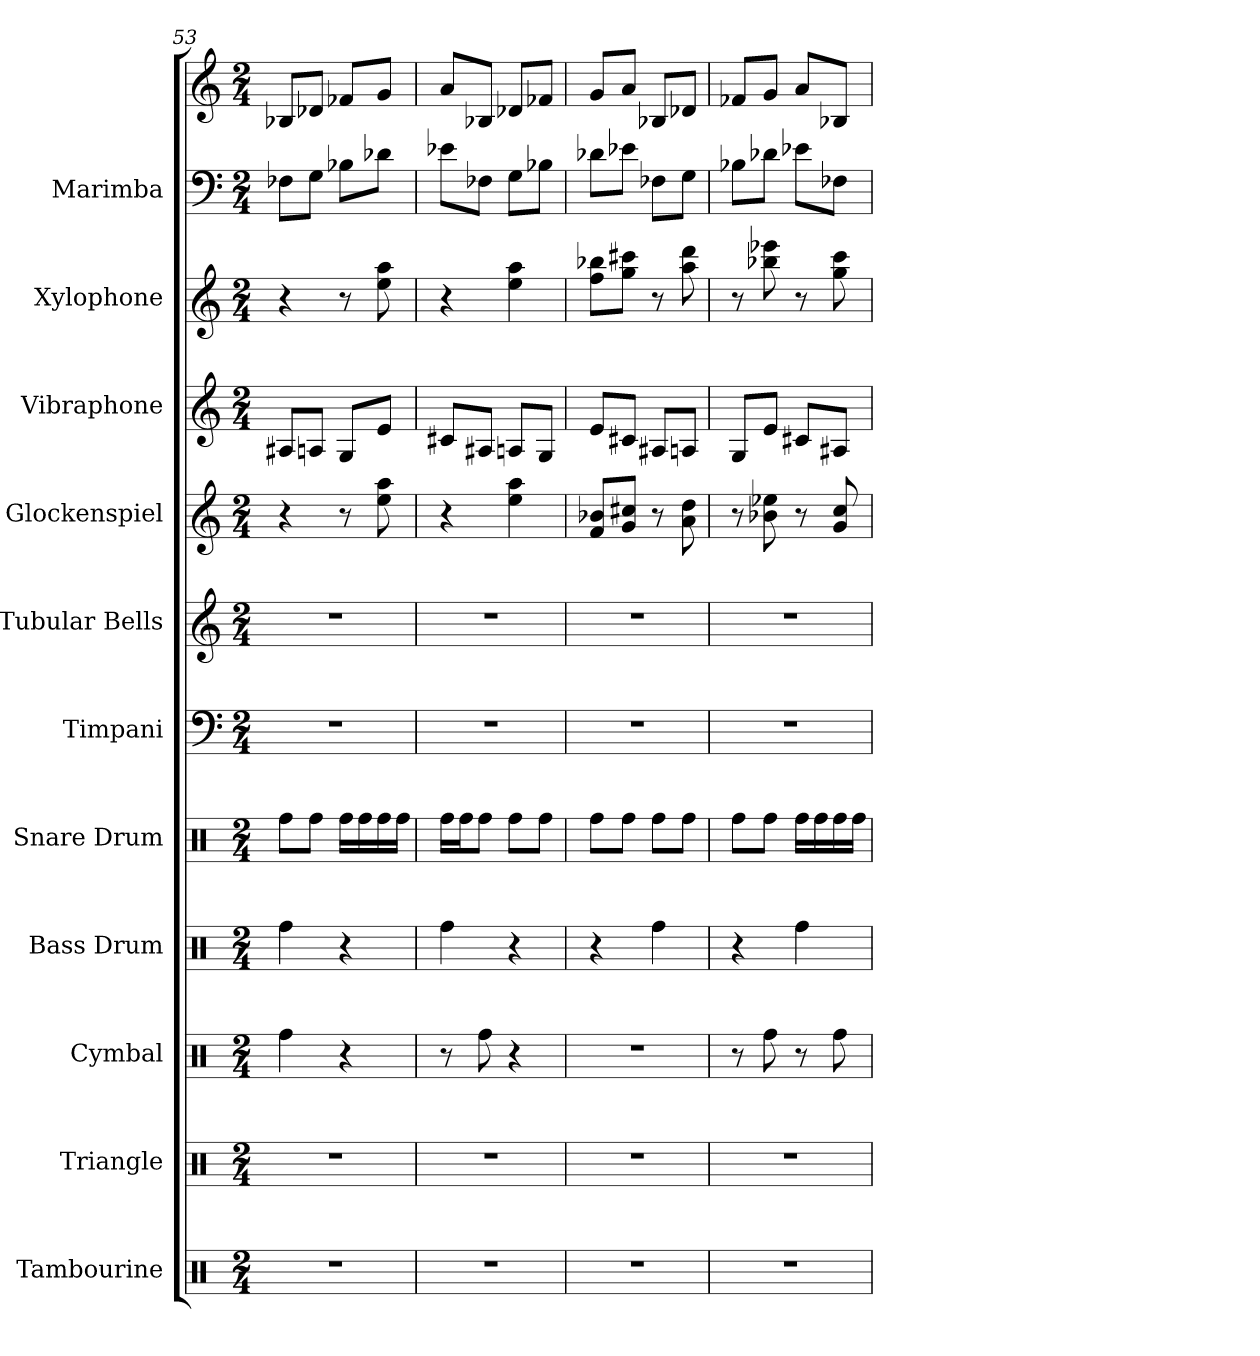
**kern	**kern	**kern	**kern	**kern	**kern	**kern	**kern	**kern	**kern	**kern	**kern
*part11	*part10	*part9	*part8	*part7	*part6	*part5	*part4	*part3	*part2	*part1	*part1
*staff12	*staff11	*staff10	*staff9	*staff8	*staff7	*staff6	*staff5	*staff4	*staff3	*staff2	*staff1
*I"Tambourine	*I"Triangle	*I"Cymbal	*I"Bass Drum	*I"Snare Drum	*I"Timpani	*I"Tubular Bells	*I"Glockenspiel	*I"Vibraphone	*I"Xylophone	*I"Marimba	*
*I'Tamb.	*I'Trgl.	*I'Cym.	*I'B. Dr.	*I'Sn. Dr.	*I'Timp.	*I'Tu. Be.	*I'Glk.	*I'Vib.	*I'Xyl.	*I'Mrm.	*
!!LO:PB:g=z
*clefX	*clefX	*clefX	*clefX	*clefX	*clefF4	*clefG2	*clefG2	*clefG2	*clefG2	*clefF4	*clefG2
*	*	*	*	*	*	*	*ITrd-14c-24	*	*ITrd-7c-12	*	*
*k[]	*k[]	*k[]	*k[]	*k[]	*k[]	*k[]	*k[]	*k[]	*k[]	*k[]	*k[]
*M2/4	*M2/4	*M2/4	*M2/4	*M2/4	*M2/4	*M2/4	*M2/4	*M2/4	*M2/4	*M2/4	*M2/4
=53	=53	=53	=53	=53	=53	=53	=53	=53	=53	=53	=53
2r	2r	4Rff\	4Rff\	8Rff\L	2r	2r	4r	8A#X/L	4r	8F-X\L	8B-X/L
.	.	.	.	8Rff\J	.	.	.	8An/J	.	8G\J	8d-X/J
.	.	4r	4r	16Rff\LL	.	.	8r	8G/L	8r	8B-X\L	8f-X/L
.	.	.	.	16Rff\	.	.	.	.	.	.	.
.	.	.	.	16Rff\	.	.	8eeee\ 8aaaa\	8e/J	8eee\ 8aaa\	8d-X\J	8g/J
.	.	.	.	16Rff\JJ	.	.	.	.	.	.	.
=54	=54	=54	=54	=54	=54	=54	=54	=54	=54	=54	=54
2r	2r	8r	4Rff\	16Rff\LL	2r	2r	4r	8c#X/L	4r	8e-X\L	8a/L
.	.	.	.	16Rff\J	.	.	.	.	.	.	.
.	.	8Rff\	.	8Rff\J	.	.	.	8A#X/J	.	8F-X\J	8B-X/J
.	.	4r	4r	8Rff\L	.	.	4eeee\ 4aaaa\	8An/L	4eee\ 4aaa\	8G\L	8d-X/L
.	.	.	.	8Rff\J	.	.	.	8G/J	.	8B-X\J	8f-X/J
=55	=55	=55	=55	=55	=55	=55	=55	=55	=55	=55	=55
2r	2r	2r	4r	8Rff\L	2r	2r	8fff/ 8bbb-X/L	8e/L	8fff\ 8bbb-X\L	8d-X\L	8g/L
.	.	.	.	8Rff\J	.	.	8ggg/ 8cccc#X/J	8c#X/J	8ggg\ 8cccc#X\J	8e-X\J	8a/J
.	.	.	4Rff\	8Rff\L	.	.	8r	8A#X/L	8r	8F-X\L	8B-X/L
.	.	.	.	8Rff\J	.	.	8aaa\ 8dddd\	8An/J	8aaa\ 8dddd\	8G\J	8d-X/J
=56	=56	=56	=56	=56	=56	=56	=56	=56	=56	=56	=56
2r	2r	8r	4r	8Rff\L	2r	2r	8r	8G/L	8r	8B-X\L	8f-X/L
.	.	8Rff\	.	8Rff\J	.	.	8bbb-X\ 8eeee-X\	8e/J	8bbb-X\ 8eeee-X\	8d-X\J	8g/J
.	.	8r	4Rff\	16Rff\LL	.	.	8r	8c#X/L	8r	8e-X\L	8a/L
.	.	.	.	16Rff\	.	.	.	.	.	.	.
.	.	8Rff\	.	16Rff\	.	.	8ggg/ 8cccc/	8A#X/J	8ggg\ 8cccc\	8F-X\J	8B-X/J
.	.	.	.	16Rff\JJ	.	.	.	.	.	.	.
=	=	=	=	=	=	=	=	=	=	=	=
*-	*-	*-	*-	*-	*-	*-	*-	*-	*-	*-	*-
